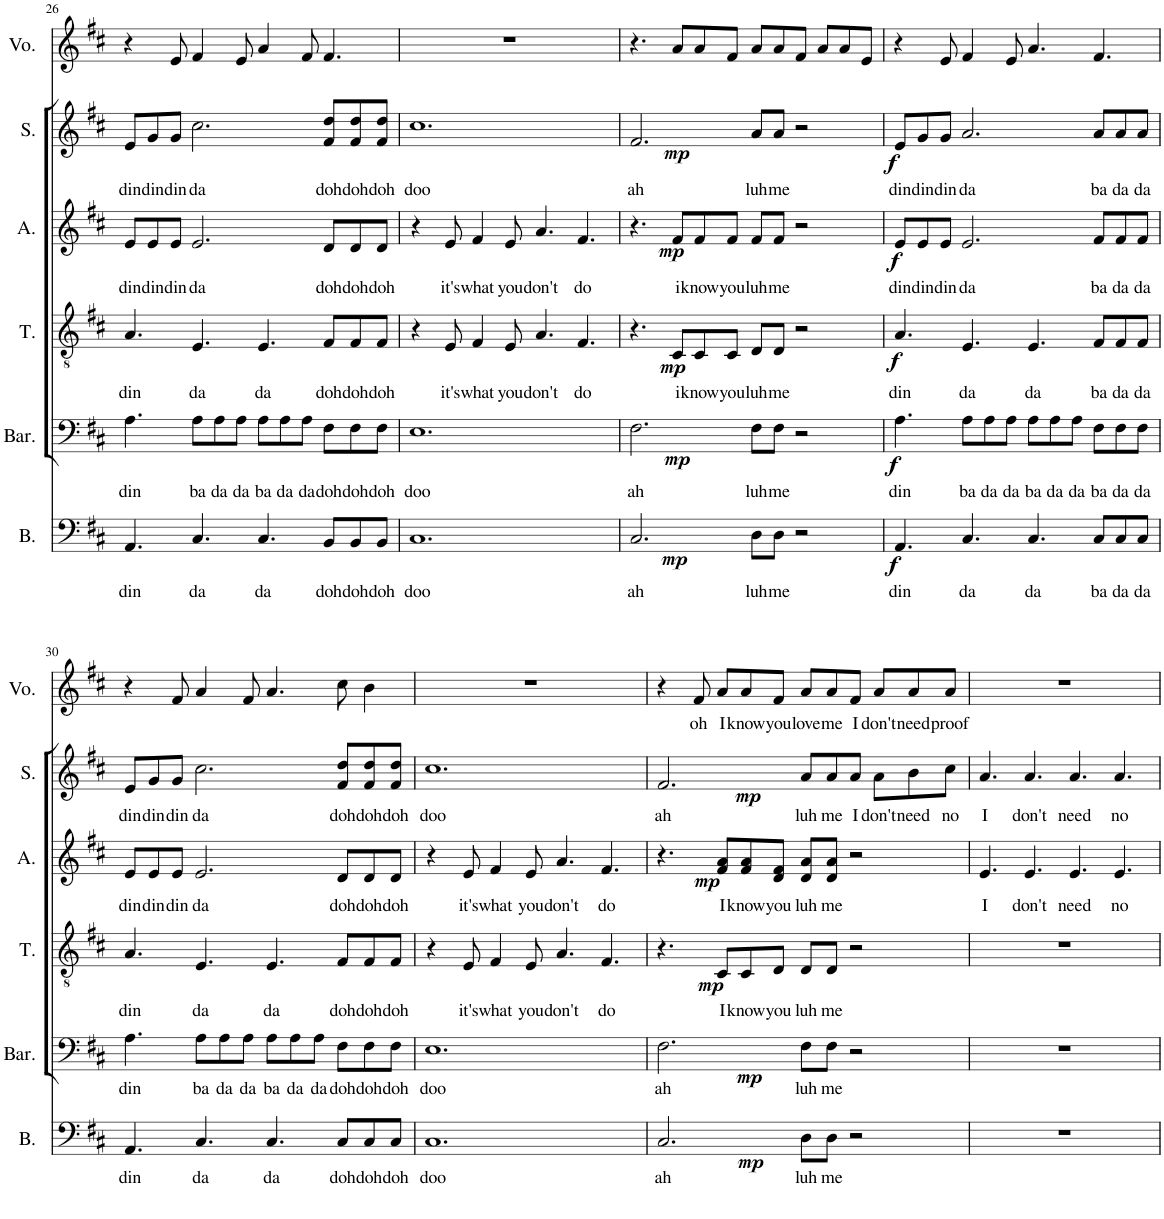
**kern	**text	**dynam	**kern	**text	**dynam	**kern	**text	**dynam	**kern	**text	**dynam	**kern	**text	**dynam	**kern	**text
*part6	*part6	*part6	*part5	*part5	*part5	*part4	*part4	*part4	*part3	*part3	*part3	*part2	*part2	*part2	*part1	*part1
*staff6	*staff6	*staff6	*staff5	*staff5	*staff5	*staff4	*staff4	*staff4	*staff3	*staff3	*staff3	*staff2	*staff2	*staff2	*staff1	*staff1
*I"Bass	*	*	*I"Baritone	*	*	*I"Tenor	*	*	*I"Alto	*	*	*I"Soprano	*	*	*I"Voice	*
*I'B.	*	*	*I'Bar.	*	*	*I'T.	*	*	*I'A.	*	*	*I'S.	*	*	*I'Vo.	*
!!LO:PB:g=z
*clefF4	*	*	*clefF4	*	*	*clefGv2	*	*	*clefG2	*	*	*clefG2	*	*	*clefG2	*
*	*	*	*	*	*	*	*	*	*	*	*	*	*	*	*Trd1c2	*
*k[f#c#]	*	*	*k[f#c#]	*	*	*k[f#c#]	*	*	*k[f#c#]	*	*	*k[f#c#]	*	*	*k[f#c#]	*
*M12/8	*	*	*M12/8	*	*	*M12/8	*	*	*M12/8	*	*	*M12/8	*	*	*M12/8	*
=26	=26	=26	=26	=26	=26	=26	=26	=26	=26	=26	=26	=26	=26	=26	=26	=26
!	!LO:LY:b	!	!	!LO:LY:b	!	!	!LO:LY:b	!	!	!LO:LY:b	!	!	!LO:LY:b	!	!	!
4.AA/	din	.	4.A\	din	.	4.A/	din	.	8e/L	din	.	8e/L	din	.	4r	.
!	!	!	!	!	!	!	!	!	!	!LO:LY:b	!	!	!LO:LY:b	!	!	!
.	.	.	.	.	.	.	.	.	8e/	din	.	8g/	din	.	.	.
!	!	!	!	!	!	!	!	!	!	!LO:LY:b	!	!	!LO:LY:b	!	!	!
.	.	.	.	.	.	.	.	.	8e/J	din	.	8g/J	din	.	8e/	.
!	!LO:LY:b	!	!	!LO:LY:b	!	!	!LO:LY:b	!	!	!LO:LY:b	!	!	!LO:LY:b	!	!	!
4.C#/	da	.	8A\L	ba	.	4.E/	da	.	2.e/	da	.	2.cc#\	da	.	4f#/	.
!	!	!	!	!LO:LY:b	!	!	!	!	!	!	!	!	!	!	!	!
.	.	.	8A\	da	.	.	.	.	.	.	.	.	.	.	.	.
!	!	!	!	!LO:LY:b	!	!	!	!	!	!	!	!	!	!	!	!
.	.	.	8A\J	da	.	.	.	.	.	.	.	.	.	.	8e/	.
!	!LO:LY:b	!	!	!LO:LY:b	!	!	!LO:LY:b	!	!	!	!	!	!	!	!	!
4.C#/	da	.	8A\L	ba	.	4.E/	da	.	.	.	.	.	.	.	4a/	.
!	!	!	!	!LO:LY:b	!	!	!	!	!	!	!	!	!	!	!	!
.	.	.	8A\	da	.	.	.	.	.	.	.	.	.	.	.	.
!	!	!	!	!LO:LY:b	!	!	!	!	!	!	!	!	!	!	!	!
.	.	.	8A\J	da	.	.	.	.	.	.	.	.	.	.	8f#/	.
!	!LO:LY:b	!	!	!LO:LY:b	!	!	!LO:LY:b	!	!	!LO:LY:b	!	!	!LO:LY:b	!	!	!
8BB/L	doh	.	8F#\L	doh	.	8F#/L	doh	.	8d/L	doh	.	8f#/ 8dd/L	doh	.	4.f#/	.
!	!LO:LY:b	!	!	!LO:LY:b	!	!	!LO:LY:b	!	!	!LO:LY:b	!	!	!LO:LY:b	!	!	!
8BB/	doh	.	8F#\	doh	.	8F#/	doh	.	8d/	doh	.	8f#/ 8dd/	doh	.	.	.
!	!LO:LY:b	!	!	!LO:LY:b	!	!	!LO:LY:b	!	!	!LO:LY:b	!	!	!LO:LY:b	!	!	!
8BB/J	doh	.	8F#\J	doh	.	8F#/J	doh	.	8d/J	doh	.	8f#/ 8dd/J	doh	.	.	.
=27	=27	=27	=27	=27	=27	=27	=27	=27	=27	=27	=27	=27	=27	=27	=27	=27
!	!LO:LY:b	!	!	!LO:LY:b	!	!	!	!	!	!	!	!	!LO:LY:b	!	!	!
1.C#	doo	.	1.E	doo	.	4r	.	.	4r	.	.	1.cc#	doo	.	1.r	.
!	!	!	!	!	!	!	!LO:LY:b	!	!	!LO:LY:b	!	!	!	!	!	!
.	.	.	.	.	.	8E/	it's	.	8e/	it's	.	.	.	.	.	.
!	!	!	!	!	!	!	!LO:LY:b	!	!	!LO:LY:b	!	!	!	!	!	!
.	.	.	.	.	.	4F#/	what	.	4f#/	what	.	.	.	.	.	.
!	!	!	!	!	!	!	!LO:LY:b	!	!	!LO:LY:b	!	!	!	!	!	!
.	.	.	.	.	.	8E/	you	.	8e/	you	.	.	.	.	.	.
!	!	!	!	!	!	!	!LO:LY:b	!	!	!LO:LY:b	!	!	!	!	!	!
.	.	.	.	.	.	4.A/	don't	.	4.a/	don't	.	.	.	.	.	.
!	!	!	!	!	!	!	!LO:LY:b	!	!	!LO:LY:b	!	!	!	!	!	!
.	.	.	.	.	.	4.F#/	do	.	4.f#/	do	.	.	.	.	.	.
=28	=28	=28	=28	=28	=28	=28	=28	=28	=28	=28	=28	=28	=28	=28	=28	=28
!	!LO:LY:b	!LO:DY:b	!	!LO:LY:b	!LO:DY:b	!	!	!	!	!	!	!	!LO:LY:b	!LO:DY:b	!	!
2.C#/	ah	mp	2.F#\	ah	mp	4.r	.	.	4.r	.	.	2.f#/	ah	mp	4.r	.
!	!	!	!	!	!	!	!LO:LY:b	!LO:DY:b	!	!LO:LY:b	!LO:DY:b	!	!	!	!	!
.	.	.	.	.	.	8C#/L	i	mp	8f#/L	i	mp	.	.	.	8a/L	.
!	!	!	!	!	!	!	!LO:LY:b	!	!	!LO:LY:b	!	!	!	!	!	!
.	.	.	.	.	.	8C#/	know	.	8f#/	know	.	.	.	.	8a/	.
!	!	!	!	!	!	!	!LO:LY:b	!	!	!LO:LY:b	!	!	!	!	!	!
.	.	.	.	.	.	8C#/J	you	.	8f#/J	you	.	.	.	.	8f#/J	.
!	!LO:LY:b	!	!	!LO:LY:b	!	!	!LO:LY:b	!	!	!LO:LY:b	!	!	!LO:LY:b	!	!	!
8D\L	luh	.	8F#\L	luh	.	8D/L	luh	.	8f#/L	luh	.	8a/L	luh	.	8a/L	.
!	!LO:LY:b	!	!	!LO:LY:b	!	!	!LO:LY:b	!	!	!LO:LY:b	!	!	!LO:LY:b	!	!	!
8D\J	me	.	8F#\J	me	.	8D/J	me	.	8f#/J	me	.	8a/J	me	.	8a/	.
2r	.	.	2r	.	.	2r	.	.	2r	.	.	2r	.	.	8f#/J	.
.	.	.	.	.	.	.	.	.	.	.	.	.	.	.	8a/L	.
.	.	.	.	.	.	.	.	.	.	.	.	.	.	.	8a/	.
.	.	.	.	.	.	.	.	.	.	.	.	.	.	.	8e/J	.
=29	=29	=29	=29	=29	=29	=29	=29	=29	=29	=29	=29	=29	=29	=29	=29	=29
!	!LO:LY:b	!LO:DY:b	!	!LO:LY:b	!LO:DY:b	!	!LO:LY:b	!LO:DY:b	!	!LO:LY:b	!LO:DY:b	!	!LO:LY:b	!LO:DY:b	!	!
4.AA/	din	f	4.A\	din	f	4.A/	din	f	8e/L	din	f	8e/L	din	f	4r	.
!	!	!	!	!	!	!	!	!	!	!LO:LY:b	!	!	!LO:LY:b	!	!	!
.	.	.	.	.	.	.	.	.	8e/	din	.	8g/	din	.	.	.
!	!	!	!	!	!	!	!	!	!	!LO:LY:b	!	!	!LO:LY:b	!	!	!
.	.	.	.	.	.	.	.	.	8e/J	din	.	8g/J	din	.	8e/	.
!	!LO:LY:b	!	!	!LO:LY:b	!	!	!LO:LY:b	!	!	!LO:LY:b	!	!	!LO:LY:b	!	!	!
4.C#/	da	.	8A\L	ba	.	4.E/	da	.	2.e/	da	.	2.a/	da	.	4f#/	.
!	!	!	!	!LO:LY:b	!	!	!	!	!	!	!	!	!	!	!	!
.	.	.	8A\	da	.	.	.	.	.	.	.	.	.	.	.	.
!	!	!	!	!LO:LY:b	!	!	!	!	!	!	!	!	!	!	!	!
.	.	.	8A\J	da	.	.	.	.	.	.	.	.	.	.	8e/	.
!	!LO:LY:b	!	!	!LO:LY:b	!	!	!LO:LY:b	!	!	!	!	!	!	!	!	!
4.C#/	da	.	8A\L	ba	.	4.E/	da	.	.	.	.	.	.	.	4.a/	.
!	!	!	!	!LO:LY:b	!	!	!	!	!	!	!	!	!	!	!	!
.	.	.	8A\	da	.	.	.	.	.	.	.	.	.	.	.	.
!	!	!	!	!LO:LY:b	!	!	!	!	!	!	!	!	!	!	!	!
.	.	.	8A\J	da	.	.	.	.	.	.	.	.	.	.	.	.
!	!LO:LY:b	!	!	!LO:LY:b	!	!	!LO:LY:b	!	!	!LO:LY:b	!	!	!LO:LY:b	!	!	!
8C#/L	ba	.	8F#\L	ba	.	8F#/L	ba	.	8f#/L	ba	.	8a/L	ba	.	4.f#/	.
!	!LO:LY:b	!	!	!LO:LY:b	!	!	!LO:LY:b	!	!	!LO:LY:b	!	!	!LO:LY:b	!	!	!
8C#/	da	.	8F#\	da	.	8F#/	da	.	8f#/	da	.	8a/	da	.	.	.
!	!LO:LY:b	!	!	!LO:LY:b	!	!	!LO:LY:b	!	!	!LO:LY:b	!	!	!LO:LY:b	!	!	!
8C#/J	da	.	8F#\J	da	.	8F#/J	da	.	8f#/J	da	.	8a/J	da	.	.	.
!!LO:LB:g=z
=30	=30	=30	=30	=30	=30	=30	=30	=30	=30	=30	=30	=30	=30	=30	=30	=30
!	!LO:LY:b	!	!	!LO:LY:b	!	!	!LO:LY:b	!	!	!LO:LY:b	!	!	!LO:LY:b	!	!	!
4.AA/	din	.	4.A\	din	.	4.A/	din	.	8e/L	din	.	8e/L	din	.	4r	.
!	!	!	!	!	!	!	!	!	!	!LO:LY:b	!	!	!LO:LY:b	!	!	!
.	.	.	.	.	.	.	.	.	8e/	din	.	8g/	din	.	.	.
!	!	!	!	!	!	!	!	!	!	!LO:LY:b	!	!	!LO:LY:b	!	!	!
.	.	.	.	.	.	.	.	.	8e/J	din	.	8g/J	din	.	8f#/	.
!	!LO:LY:b	!	!	!LO:LY:b	!	!	!LO:LY:b	!	!	!LO:LY:b	!	!	!LO:LY:b	!	!	!
4.C#/	da	.	8A\L	ba	.	4.E/	da	.	2.e/	da	.	2.cc#\	da	.	4a/	.
!	!	!	!	!LO:LY:b	!	!	!	!	!	!	!	!	!	!	!	!
.	.	.	8A\	da	.	.	.	.	.	.	.	.	.	.	.	.
!	!	!	!	!LO:LY:b	!	!	!	!	!	!	!	!	!	!	!	!
.	.	.	8A\J	da	.	.	.	.	.	.	.	.	.	.	8f#/	.
!	!LO:LY:b	!	!	!LO:LY:b	!	!	!LO:LY:b	!	!	!	!	!	!	!	!	!
4.C#/	da	.	8A\L	ba	.	4.E/	da	.	.	.	.	.	.	.	4.a/	.
!	!	!	!	!LO:LY:b	!	!	!	!	!	!	!	!	!	!	!	!
.	.	.	8A\	da	.	.	.	.	.	.	.	.	.	.	.	.
!	!	!	!	!LO:LY:b	!	!	!	!	!	!	!	!	!	!	!	!
.	.	.	8A\J	da	.	.	.	.	.	.	.	.	.	.	.	.
!	!LO:LY:b	!	!	!LO:LY:b	!	!	!LO:LY:b	!	!	!LO:LY:b	!	!	!LO:LY:b	!	!	!
8C#/L	doh	.	8F#\L	doh	.	8F#/L	doh	.	8d/L	doh	.	8f#/ 8dd/L	doh	.	8cc#\	.
!	!LO:LY:b	!	!	!LO:LY:b	!	!	!LO:LY:b	!	!	!LO:LY:b	!	!	!LO:LY:b	!	!	!
8C#/	doh	.	8F#\	doh	.	8F#/	doh	.	8d/	doh	.	8f#/ 8dd/	doh	.	4b\	.
!	!LO:LY:b	!	!	!LO:LY:b	!	!	!LO:LY:b	!	!	!LO:LY:b	!	!	!LO:LY:b	!	!	!
8C#/J	doh	.	8F#\J	doh	.	8F#/J	doh	.	8d/J	doh	.	8f#/ 8dd/J	doh	.	.	.
=31	=31	=31	=31	=31	=31	=31	=31	=31	=31	=31	=31	=31	=31	=31	=31	=31
!	!LO:LY:b	!	!	!LO:LY:b	!	!	!	!	!	!	!	!	!LO:LY:b	!	!	!
1.C#	doo	.	1.E	doo	.	4r	.	.	4r	.	.	1.cc#	doo	.	1.r	.
!	!	!	!	!	!	!	!LO:LY:b	!	!	!LO:LY:b	!	!	!	!	!	!
.	.	.	.	.	.	8E/	it's	.	8e/	it's	.	.	.	.	.	.
!	!	!	!	!	!	!	!LO:LY:b	!	!	!LO:LY:b	!	!	!	!	!	!
.	.	.	.	.	.	4F#/	what	.	4f#/	what	.	.	.	.	.	.
!	!	!	!	!	!	!	!LO:LY:b	!	!	!LO:LY:b	!	!	!	!	!	!
.	.	.	.	.	.	8E/	you	.	8e/	you	.	.	.	.	.	.
!	!	!	!	!	!	!	!LO:LY:b	!	!	!LO:LY:b	!	!	!	!	!	!
.	.	.	.	.	.	4.A/	don't	.	4.a/	don't	.	.	.	.	.	.
!	!	!	!	!	!	!	!LO:LY:b	!	!	!LO:LY:b	!	!	!	!	!	!
.	.	.	.	.	.	4.F#/	do	.	4.f#/	do	.	.	.	.	.	.
=32	=32	=32	=32	=32	=32	=32	=32	=32	=32	=32	=32	=32	=32	=32	=32	=32
!	!LO:LY:b	!LO:DY:b	!	!LO:LY:b	!LO:DY:b	!	!	!	!	!	!	!	!LO:LY:b	!LO:DY:b	!	!
2.C#/	ah	mp	2.F#\	ah	mp	4.r	.	.	4.r	.	.	2.f#/	ah	mp	4r	.
!	!	!	!	!	!	!	!	!	!	!	!	!	!	!	!	!LO:LY:b
.	.	.	.	.	.	.	.	.	.	.	.	.	.	.	8f#/	oh
!	!	!	!	!	!	!	!LO:LY:b	!LO:DY:b	!	!LO:LY:b	!LO:DY:b	!	!	!	!	!LO:LY:b
.	.	.	.	.	.	8C#/L	I	mp	8f#/ 8a/L	I	mp	.	.	.	8a/L	I
!	!	!	!	!	!	!	!LO:LY:b	!	!	!LO:LY:b	!	!	!	!	!	!LO:LY:b
.	.	.	.	.	.	8C#/	know	.	8f#/ 8a/	know	.	.	.	.	8a/	know
!	!	!	!	!	!	!	!LO:LY:b	!	!	!LO:LY:b	!	!	!	!	!	!LO:LY:b
.	.	.	.	.	.	8D/J	you	.	8d/ 8f#/J	you	.	.	.	.	8f#/J	you
!	!LO:LY:b	!	!	!LO:LY:b	!	!	!LO:LY:b	!	!	!LO:LY:b	!	!	!LO:LY:b	!	!	!LO:LY:b
8D\L	luh	.	8F#\L	luh	.	8D/L	luh	.	8d/ 8a/L	luh	.	8a/L	luh	.	8a/L	love
!	!LO:LY:b	!	!	!LO:LY:b	!	!	!LO:LY:b	!	!	!LO:LY:b	!	!	!LO:LY:b	!	!	!LO:LY:b
8D\J	me	.	8F#\J	me	.	8D/J	me	.	8d/ 8a/J	me	.	8a/	me	.	8a/	me
!	!	!	!	!	!	!	!	!	!	!	!	!	!LO:LY:b	!	!	!LO:LY:b
2r	.	.	2r	.	.	2r	.	.	2r	.	.	8a/J	I	.	8f#/J	I
!	!	!	!	!	!	!	!	!	!	!	!	!	!LO:LY:b	!	!	!LO:LY:b
.	.	.	.	.	.	.	.	.	.	.	.	8a\L	don't	.	8a/L	don't
!	!	!	!	!	!	!	!	!	!	!	!	!	!LO:LY:b	!	!	!LO:LY:b
.	.	.	.	.	.	.	.	.	.	.	.	8b\	need	.	8a/	need
!	!	!	!	!	!	!	!	!	!	!	!	!	!LO:LY:b	!	!	!LO:LY:b
.	.	.	.	.	.	.	.	.	.	.	.	8cc#\J	no	.	8a/J	proof
=33	=33	=33	=33	=33	=33	=33	=33	=33	=33	=33	=33	=33	=33	=33	=33	=33
!	!	!	!	!	!	!	!	!	!	!LO:LY:b	!	!	!LO:LY:b	!	!	!
1.r	.	.	1.r	.	.	1.r	.	.	4.e/	I	.	4.a/	I	.	1.r	.
!	!	!	!	!	!	!	!	!	!	!LO:LY:b	!	!	!LO:LY:b	!	!	!
.	.	.	.	.	.	.	.	.	4.e/	don't	.	4.a/	don't	.	.	.
!	!	!	!	!	!	!	!	!	!	!LO:LY:b	!	!	!LO:LY:b	!	!	!
.	.	.	.	.	.	.	.	.	4.e/	need	.	4.a/	need	.	.	.
!	!	!	!	!	!	!	!	!	!	!LO:LY:b	!	!	!LO:LY:b	!	!	!
.	.	.	.	.	.	.	.	.	4.e/	no	.	4.a/	no	.	.	.
=	=	=	=	=	=	=	=	=	=	=	=	=	=	=	=	=
*-	*-	*-	*-	*-	*-	*-	*-	*-	*-	*-	*-	*-	*-	*-	*-	*-
